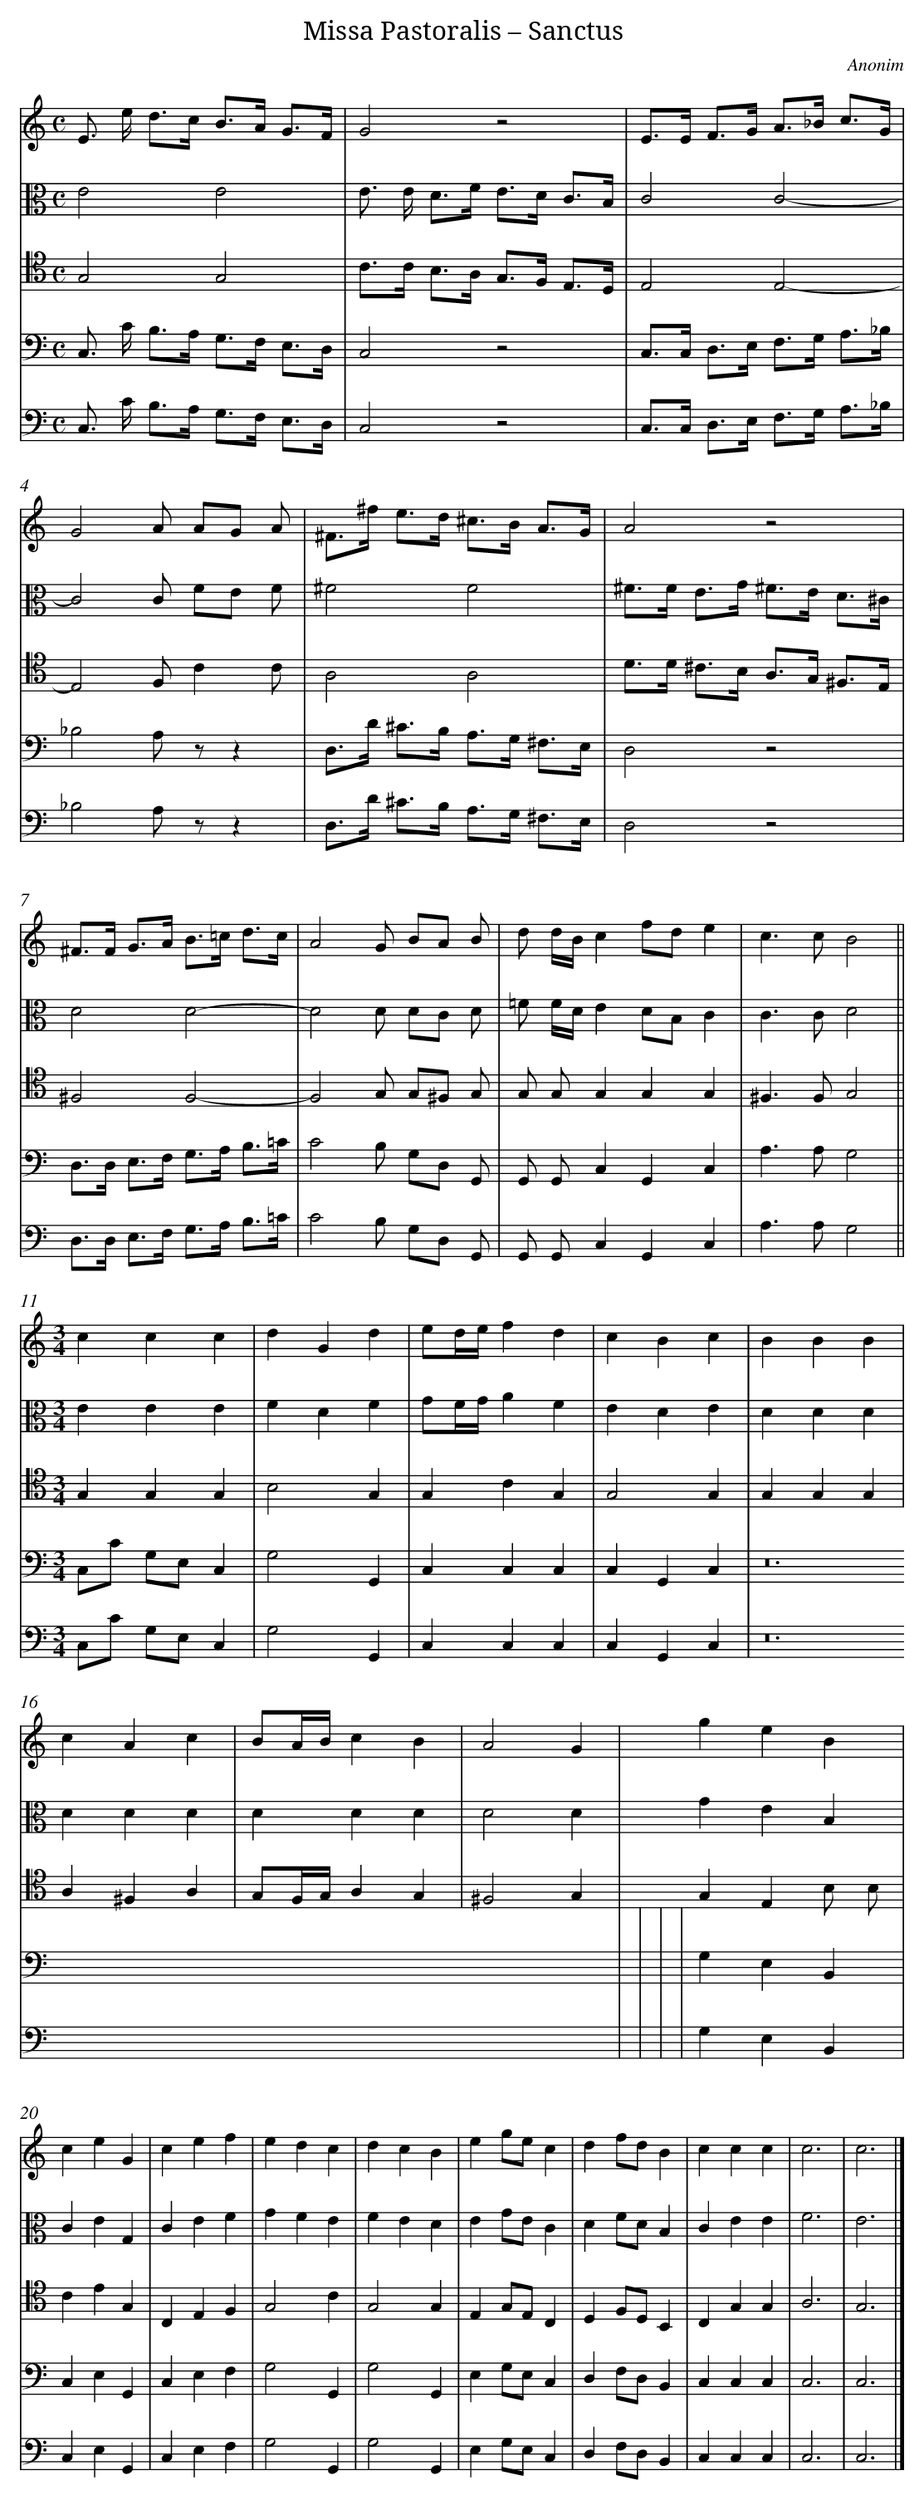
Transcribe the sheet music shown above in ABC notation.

X:1
T: Missa Pastoralis – Sanctus
C: Anonim
L: 1/8
M: C
V: 1
V: 2 clef=alto
V: 3 clef=tenor
V: 4 clef=bass
V: 5 clef=bass
K: C
[V:1] E> e d>c B>A G3/F/ |
[V:2] E4E4 |
[V:3] G,4G,4 |
[V:4] C,> C B,>A, G,>F, E,3/D,/ |
[V:5] C,> C B,>A, G,>F, E,3/D,/ |
[V:1] G4z4 |
[V:2] E> E D>F E>D C3/B,/ |
[V:3] C>C B,>A, G,>F, E,3/D,/ |
[V:4] C,4z4 |
[V:5] C,4z4 |
[V:1] E>E F>G A>_B c3/G/ |
[V:2] C4C4- |
[V:3] E,4E,4- |
[V:4] C,>C, D,>E, F,>G, A,3/_B,/ |
[V:5] C,>C, D,>E, F,>G, A,3/_B,/ |
[V:1] G4A AG A |
[V:2] C4C FE F |
[V:3] E,4F,C2C |
[V:4] _B,4A, zz2 |
[V:5] _B,4A, zz2 |
[V:1] ^F>^f e>d ^c>B A3/G/ |
[V:2] ^F4F4 |
[V:3] A,4A,4 |
[V:4] D,>D ^C>B, A,>G, ^F,3/E,/ |
[V:5] D,>D ^C>B, A,>G, ^F,3/E,/ |
[V:1] A4z4 |
[V:2] ^F>F E>G ^F>E D3/^C/ |
[V:3] D>D ^C>B, A,>G, ^F,3/E,/ |
[V:4] D,4z4 |
[V:5] D,4z4 |
[V:1] ^F>F G>A B>=c d3/c/ |
[V:2] D4D4- |
[V:3] ^F,4F,4- |
[V:4] D,>D, E,>F, G,>A, B,3/=C/ |
[V:5] D,>D, E,>F, G,>A, B,3/=C/ |
[V:1] A4G BA B |
[V:2] D4D DC D |
[V:3] F,4G, G,^F, G, |
[V:4] C4B, G,D, G,, |
[V:5] C4B, G,D, G,, |
[V:1] d d/B/c2fde2 |
[V:2] =F F/D/E2DB,C2 |
[V:3] G, G,G,2G,2G,2 |
[V:4] G,, G,,C,2G,,2C,2 |
[V:5] G,, G,,C,2G,,2C,2 |
[V:1] c2>c2B4 ||
[V:2] C2>C2D4 ||
[V:3] ^F,2>F,2G,4 ||
[V:4] A,2>A,2G,4 ||
[V:5] A,2>A,2G,4 ||
[V:1] [M:3/4]c2c2c2 |
[V:2] [M:3/4]E2E2E2 |
[V:3] [M:3/4]G,2G,2G,2 |
[V:4] [M:3/4]C,C G,E,C,2 |
[V:5] [M:3/4]C,C G,E,C,2 |
[V:1] d2G2d2 |
[V:2] F2D2F2 |
[V:3] B,4G,2 |
[V:4] G,4G,,2 |
[V:5] G,4G,,2 |
[V:1] ed/e/f2d2 |
[V:2] GF/G/A2F2 |
[V:3] G,2C2G,2 |
[V:4] C,2C,2C,2 |
[V:5] C,2C,2C,2 |
[V:1] c2B2c2 |
[V:2] E2D2E2 |
[V:3] G,4G,2 |
[V:4] C,2G,,2C,2 |
[V:5] C,2G,,2C,2 |
[V:1] B2B2B2 |
[V:2] D2D2D2 |
[V:3] G,2G,2G,2 |
[V:4] z24 |
[V:5] z24 |
[V:1] c2A2c2 |
[V:2] D2D2D2 |
[V:3] A,2^F,2A,2 |
[V:4]  |
[V:5]  |
[V:1] BA/B/c2B2 |
[V:2] D2D2D2 |
[V:3] G,F,/G,/A,2G,2 |
[V:4]  |
[V:5]  |
[V:1] A4G2 |
[V:2] D4D2 |
[V:3] ^F,4G,2 |
[V:4]  |
[V:5]  |
[V:1] g2e2B2 |
[V:2] G2E2B,2 |
[V:3] G,2E,2B, B, |
[V:4] G,2E,2B,,2 |
[V:5] G,2E,2B,,2 |
[V:1] c2e2G2 |
[V:2] C2E2G,2 |
[V:3] C2E2G,2 |
[V:4] C,2E,2G,,2 |
[V:5] C,2E,2G,,2 |
[V:1] c2e2f2 |
[V:2] C2E2F2 |
[V:3] C,2E,2F,2 |
[V:4] C,2E,2F,2 |
[V:5] C,2E,2F,2 |
[V:1] e2d2c2 |
[V:2] G2F2E2 |
[V:3] G,4C2 |
[V:4] G,4G,,2 |
[V:5] G,4G,,2 |
[V:1] d2c2B2 |
[V:2] F2E2D2 |
[V:3] G,4G,2 |
[V:4] G,4G,,2 |
[V:5] G,4G,,2 |
[V:1] e2gec2 |
[V:2] E2GEC2 |
[V:3] E,2G,E,C,2 |
[V:4] E,2G,E,C,2 |
[V:5] E,2G,E,C,2 |
[V:1] d2fdB2 |
[V:2] D2FDB,2 |
[V:3] D,2F,D,B,,2 |
[V:4] D,2F,D,B,,2 |
[V:5] D,2F,D,B,,2 |
[V:1] c2c2c2 |
[V:2] C2E2E2 |
[V:3] C,2G,2G,2 |
[V:4] C,2C,2C,2 |
[V:5] C,2C,2C,2 |
[V:1] c6 |
[V:2] F6 |
[V:3] A,6 |
[V:4] C,6 |
[V:5] C,6 |
[V:1] c6 |]
[V:2] E6 |]
[V:3] G,6 |]
[V:4] C,6 |]
[V:5] C,6 |]
